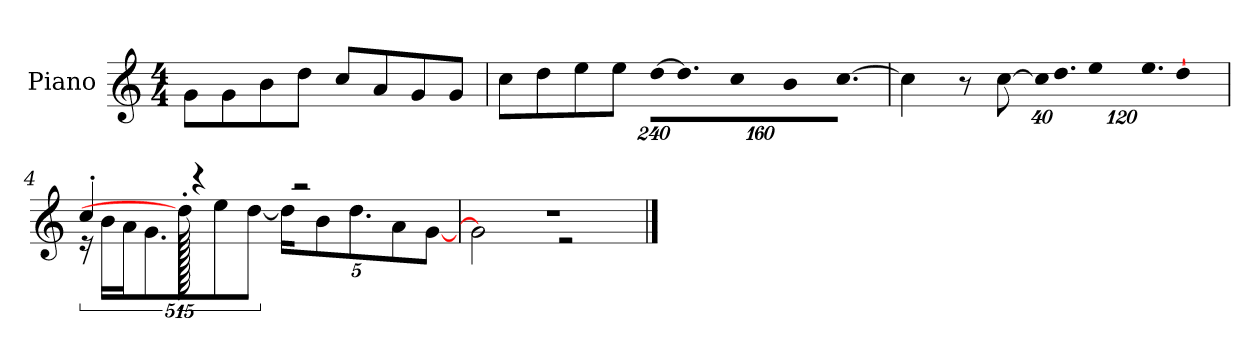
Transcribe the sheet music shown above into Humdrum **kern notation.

**kern
*part1
*staff1
*I"Piano
*I'P-no
*clefG2
*k[]
*M4/4
*MM90
=1
8g\L
8g\
8b\
8dd\J
8cc/L
8a/
8g/
8g/J
=2
8cc\L
8dd\
8ee\
8ee\J
*Xbrackettup
!LO:N:vis=16
[1920%137dd\KL
!LO:N:vis=8.
640%137dd\]
!LO:N:vis=16
1920%137cc\L
!LO:N:vis=32
640%23b\K
!LO:N:vis=16.
[960%103cc\JJ
=3
4cc\]
8r
[8cc\
!LO:N:vis=32
640%23cc\KLL]
!LO:N:vis=16.
960%103dd\J
!LO:N:vis=8
960%137ee\
!LO:N:vis=16.
960%103ee\L
[384%41dd\J
=4
*^
*	*brackettup
4cc'/	20r
.	20b\LL
.	20a\J
.	10.g\
1920dd'\]	.
4r	.
.	10ee\
.	[10dd\J
*	*Xbrackettup
.	20dd\KL]
2r	.
.	10b\
.	10.dd\
.	10a\
.	[10g\J
.	1920ryy
!!LO:LB:g=z	!!
=5	=5
1r	2g\]
.	2r
*v	*v
==
*-
